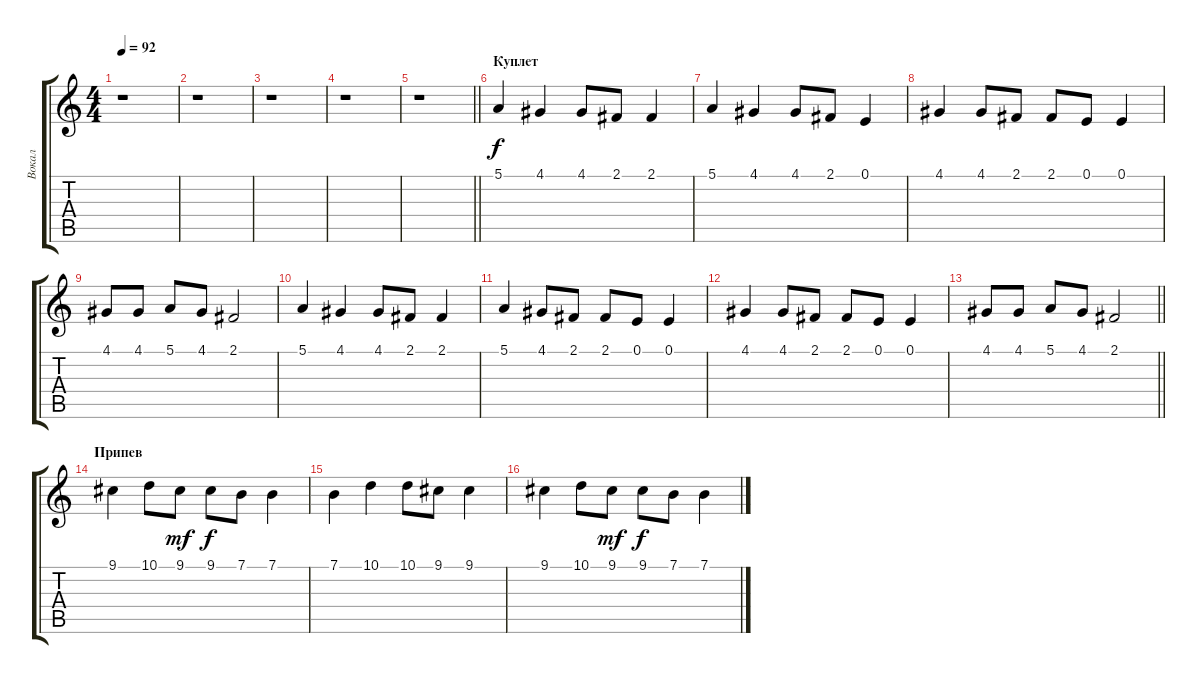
\track ("Вокал" "Вокал") {instrument tenorsax}
\staff {score tabs}
\tuning (E4 B3 G3 D3 A2 E2) {hide}
\ts (4 4)
\tempo 92
\clef g2
\ks c
r.1{dy f} |
r.1 |
r.1 |
r.1 |
\barLineRight lightlight
r.1 |
\section ("" "Куплет")
5.1.4 4.1.4 4.1.8 2.1.8 2.1.4 |
5.1.4 4.1.4 4.1.8 2.1.8 0.1.4 |
4.1.4 4.1.8 2.1.8 2.1.8 0.1.8 0.1.4 |
4.1.8 4.1.8 5.1.8 4.1.8 2.1.2 |
5.1.4 4.1.4 4.1.8 2.1.8 2.1.4 |
5.1.4 4.1.8 2.1.8 2.1.8 0.1.8 0.1.4 |
4.1.4 4.1.8 2.1.8 2.1.8 0.1.8 0.1.4 |
\barLineRight lightlight
4.1.8 4.1.8 5.1.8 4.1.8 2.1.2 |
\section ("" "Припев")
9.1.4 10.1.8 9.1.8{dy mf} 9.1.8{dy f} 7.1.8 7.1.4 |
7.1.4 10.1.4 10.1.8 9.1.8 9.1.4 |
9.1.4 10.1.8 9.1.8{dy mf} 9.1.8{dy f} 7.1.8 7.1.4
